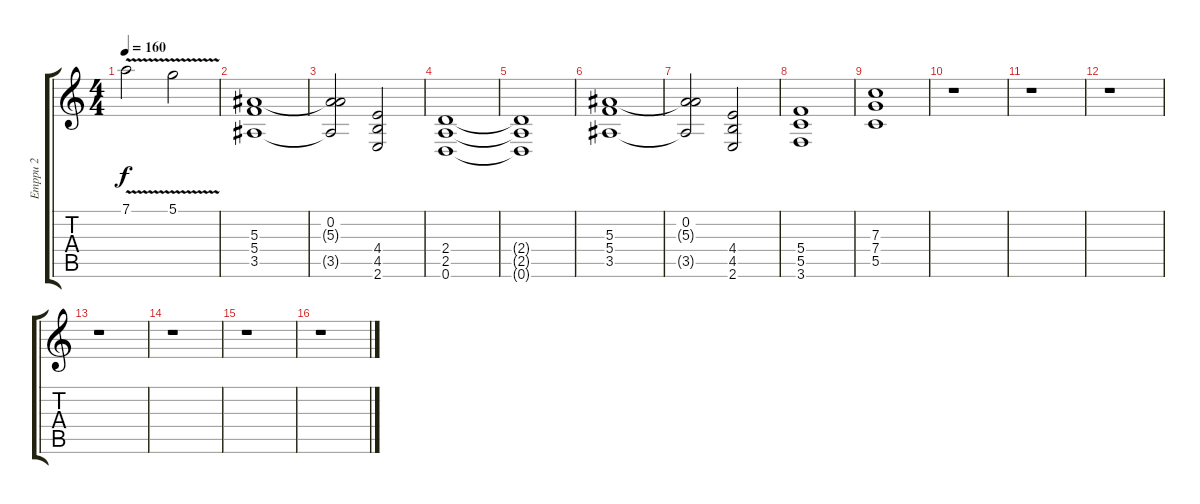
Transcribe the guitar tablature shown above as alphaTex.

\track ("Emppu 2" "Emppu 2") {instrument distortionguitar}
\staff {score tabs}
\tuning (D4 A3 F3 C3 G2 D2) {hide}
\ts (4 4)
\tempo 160
\clef g2
\ks c
7.1{v}.2{dy f} 5.1{v}.2 |
(5.3 5.4 3.5).1 |
(0.2 5.3{t} 3.5{t}).2 (4.4 4.5 2.6).2 |
(2.4 2.5 0.6).1 |
(2.4{t} 2.5{t} 0.6{t}).1 |
(5.3 5.4 3.5).1 |
(0.2 5.3{t} 3.5{t}).2 (4.4 4.5 2.6).2 |
(5.4 5.5 3.6).1 |
(7.3 7.4 5.5).1 |
r.1 |
r.1 |
r.1 |
r.1 |
r.1 |
r.1 |
r.1
